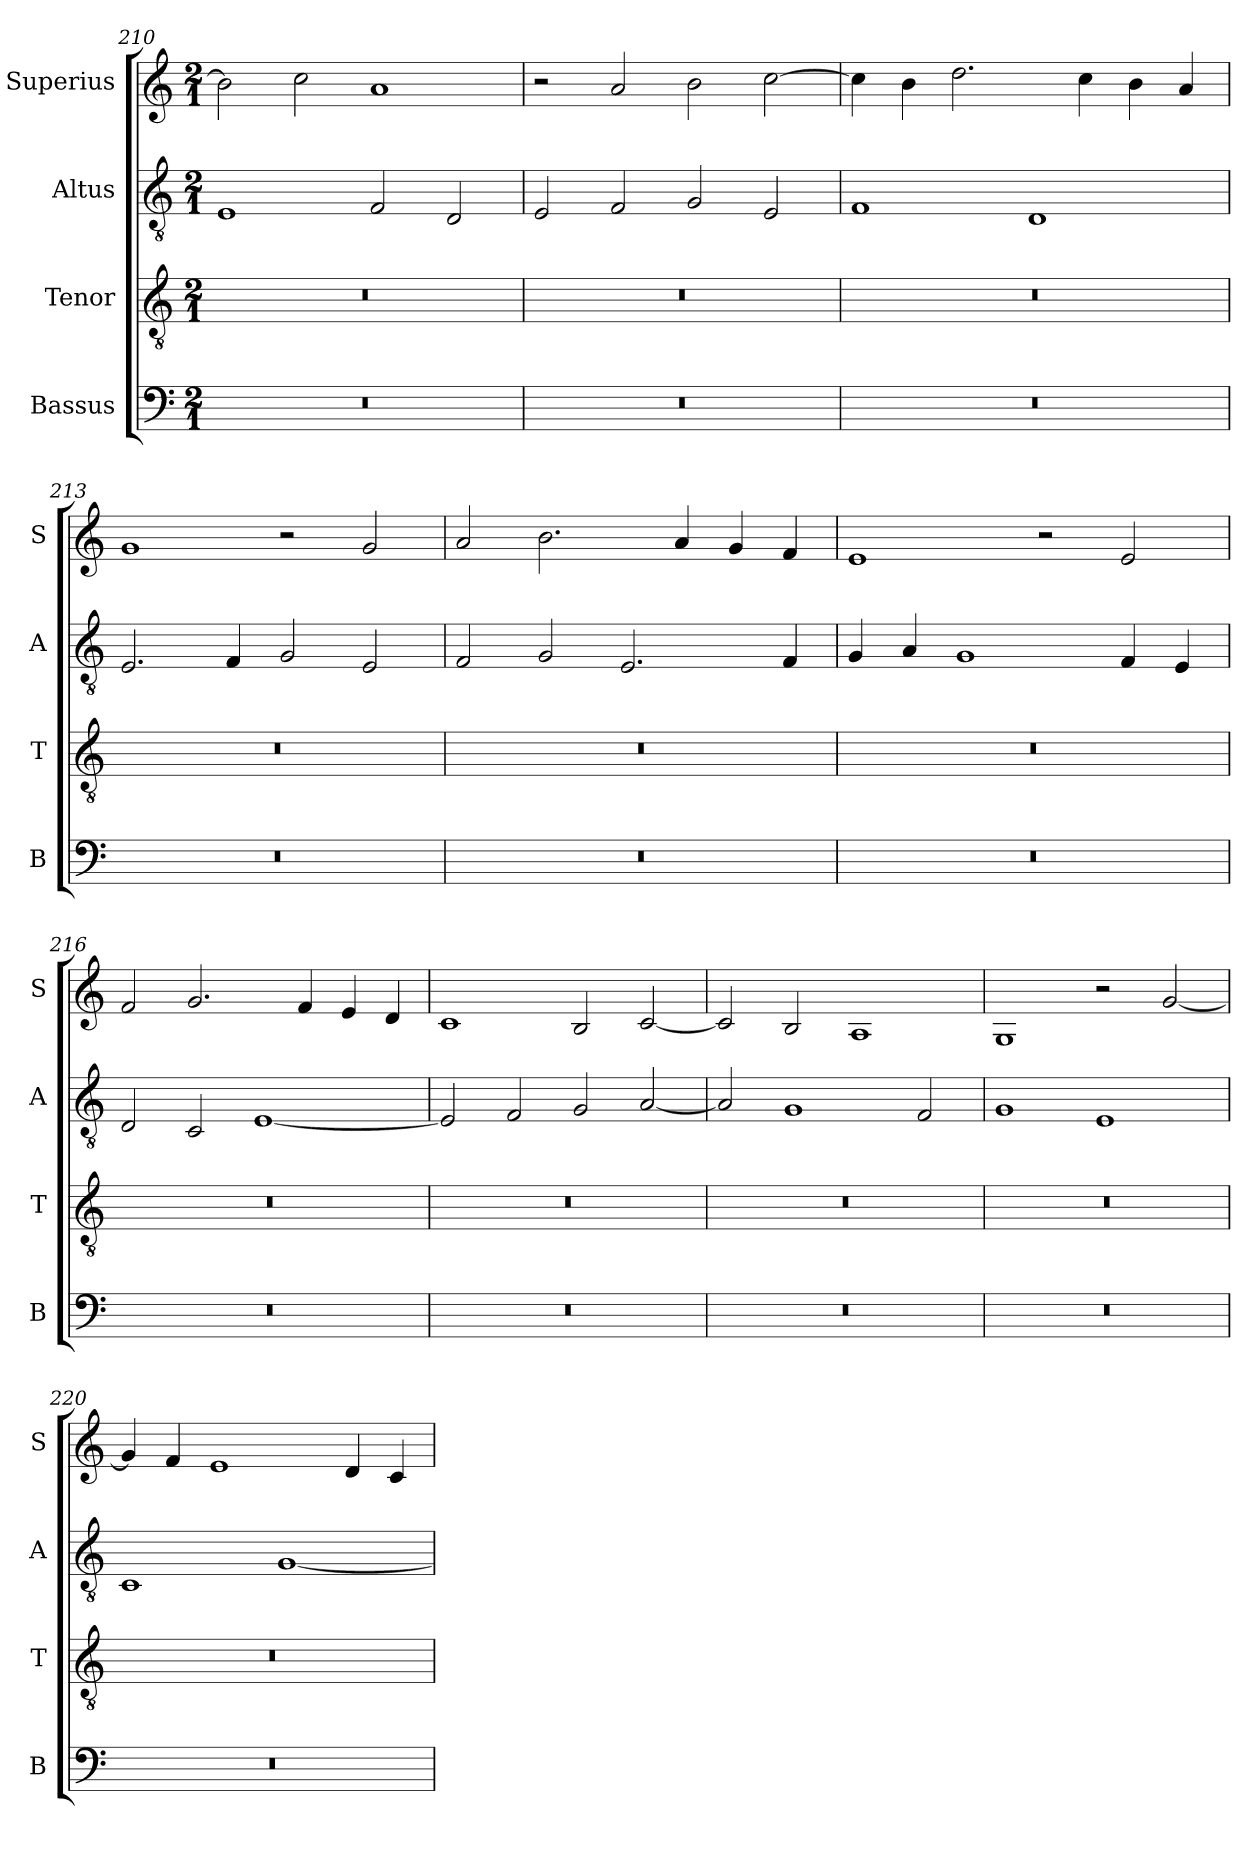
**kern	**kern	**kern	**kern
*part4	*part3	*part2	*part1
*staff4	*staff3	*staff2	*staff1
*I"Bassus	*I"Tenor	*I"Altus	*I"Superius
*I'B	*I'T	*I'A	*I'S
*clefF4	*clefGv2	*clefGv2	*clefG2
*k[]	*k[]	*k[]	*k[]
*M2/1	*M2/1	*M2/1	*M2/1
=210	=210	=210	=210
0r	0r	1E	2b]
.	.	.	2cc
.	.	2F	1a
.	.	2D	.
=211	=211	=211	=211
0r	0r	2E	2r
.	.	2F	2a
.	.	2G	2b
.	.	2E	[2cc
=212	=212	=212	=212
0r	0r	1F	4cc]
.	.	.	4b
.	.	.	2.dd
.	.	1D	.
.	.	.	4cc
.	.	.	4b
.	.	.	4a
=213	=213	=213	=213
0r	0r	2.E	1g
.	.	4F	.
.	.	2G	2r
.	.	2E	2g
=214	=214	=214	=214
0r	0r	2F	2a
.	.	2G	2.b
.	.	2.E	.
.	.	.	4a
.	.	.	4g
.	.	4F	4f
=215	=215	=215	=215
0r	0r	4G	1e
.	.	4A	.
.	.	1G	.
.	.	.	2r
.	.	4F	2e
.	.	4E	.
=216	=216	=216	=216
0r	0r	2D	2f
.	.	2C	2.g
.	.	[1E	.
.	.	.	4f
.	.	.	4e
.	.	.	4d
=217	=217	=217	=217
0r	0r	2E]	1c
.	.	2F	.
.	.	2G	2B
.	.	[2A	[2c
=218	=218	=218	=218
0r	0r	2A]	2c]
.	.	1G	2B
.	.	.	1A
.	.	2F	.
=219	=219	=219	=219
0r	0r	1G	1G
.	.	1E	2r
.	.	.	[2g
=220	=220	=220	=220
0r	0r	1C	4g]
.	.	.	4f
.	.	.	1e
.	.	[1G	.
.	.	.	4d
.	.	.	4c
=	=	=	=
*-	*-	*-	*-
